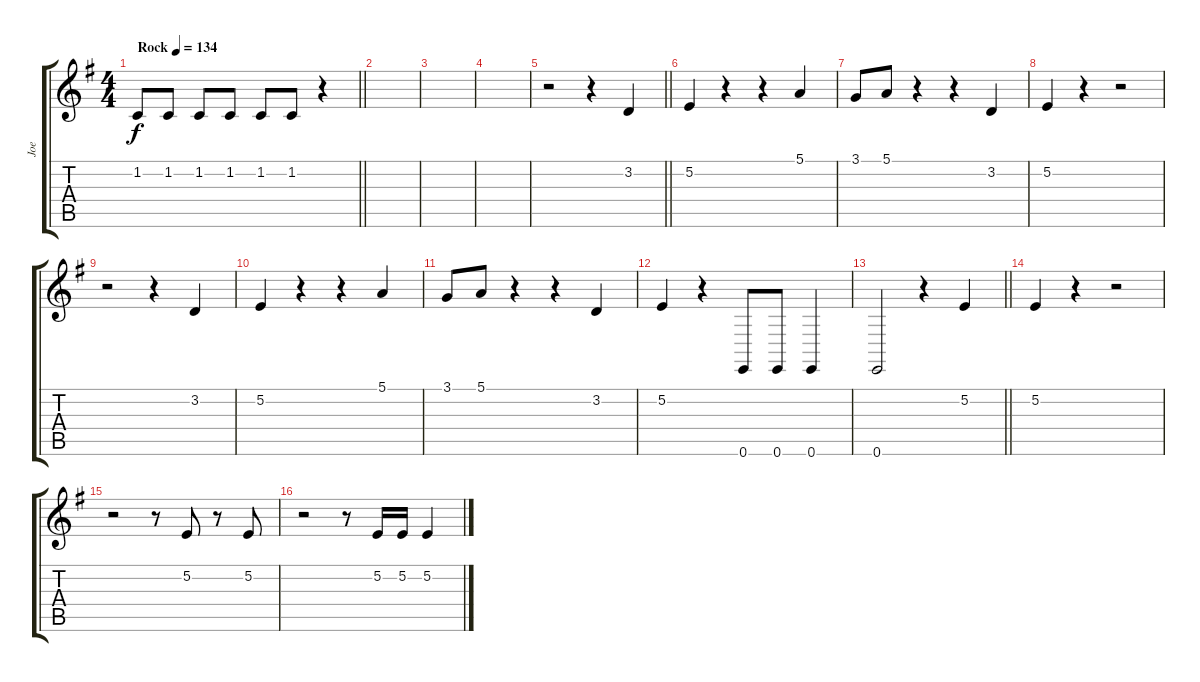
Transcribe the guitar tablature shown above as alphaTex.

\track ("Joe" "Joe") {instrument lead1square}
\staff {score tabs}
\tuning (E4 B3 G3 D3 A2 E2) {hide}
\ts (4 4)
\tempo (134 "Rock")
\clef g2
\barLineRight lightlight
\ks g
1.2.8{dy f instrument lead1square} 1.2.8 1.2.8 1.2.8 1.2.8 1.2.8 r.4 |
|
|
|
\barLineRight lightlight
r.2 r.4 3.2.4 |
5.2.4 r.4 r.4 5.1.4 |
3.1.8 5.1.8 r.4 r.4 3.2.4 |
5.2.4 r.4 r.2 |
r.2 r.4 3.2.4 |
5.2.4 r.4 r.4 5.1.4 |
3.1.8 5.1.8 r.4 r.4 3.2.4 |
5.2.4 r.4 0.6.8 0.6.8 0.6.4 |
\barLineRight lightlight
0.6.2 r.4 5.2.4 |
5.2.4 r.4 r.2 |
r.2 r.8 5.2.8 r.8 5.2.8 |
r.2 r.8 5.2.16 5.2.16 5.2.4
